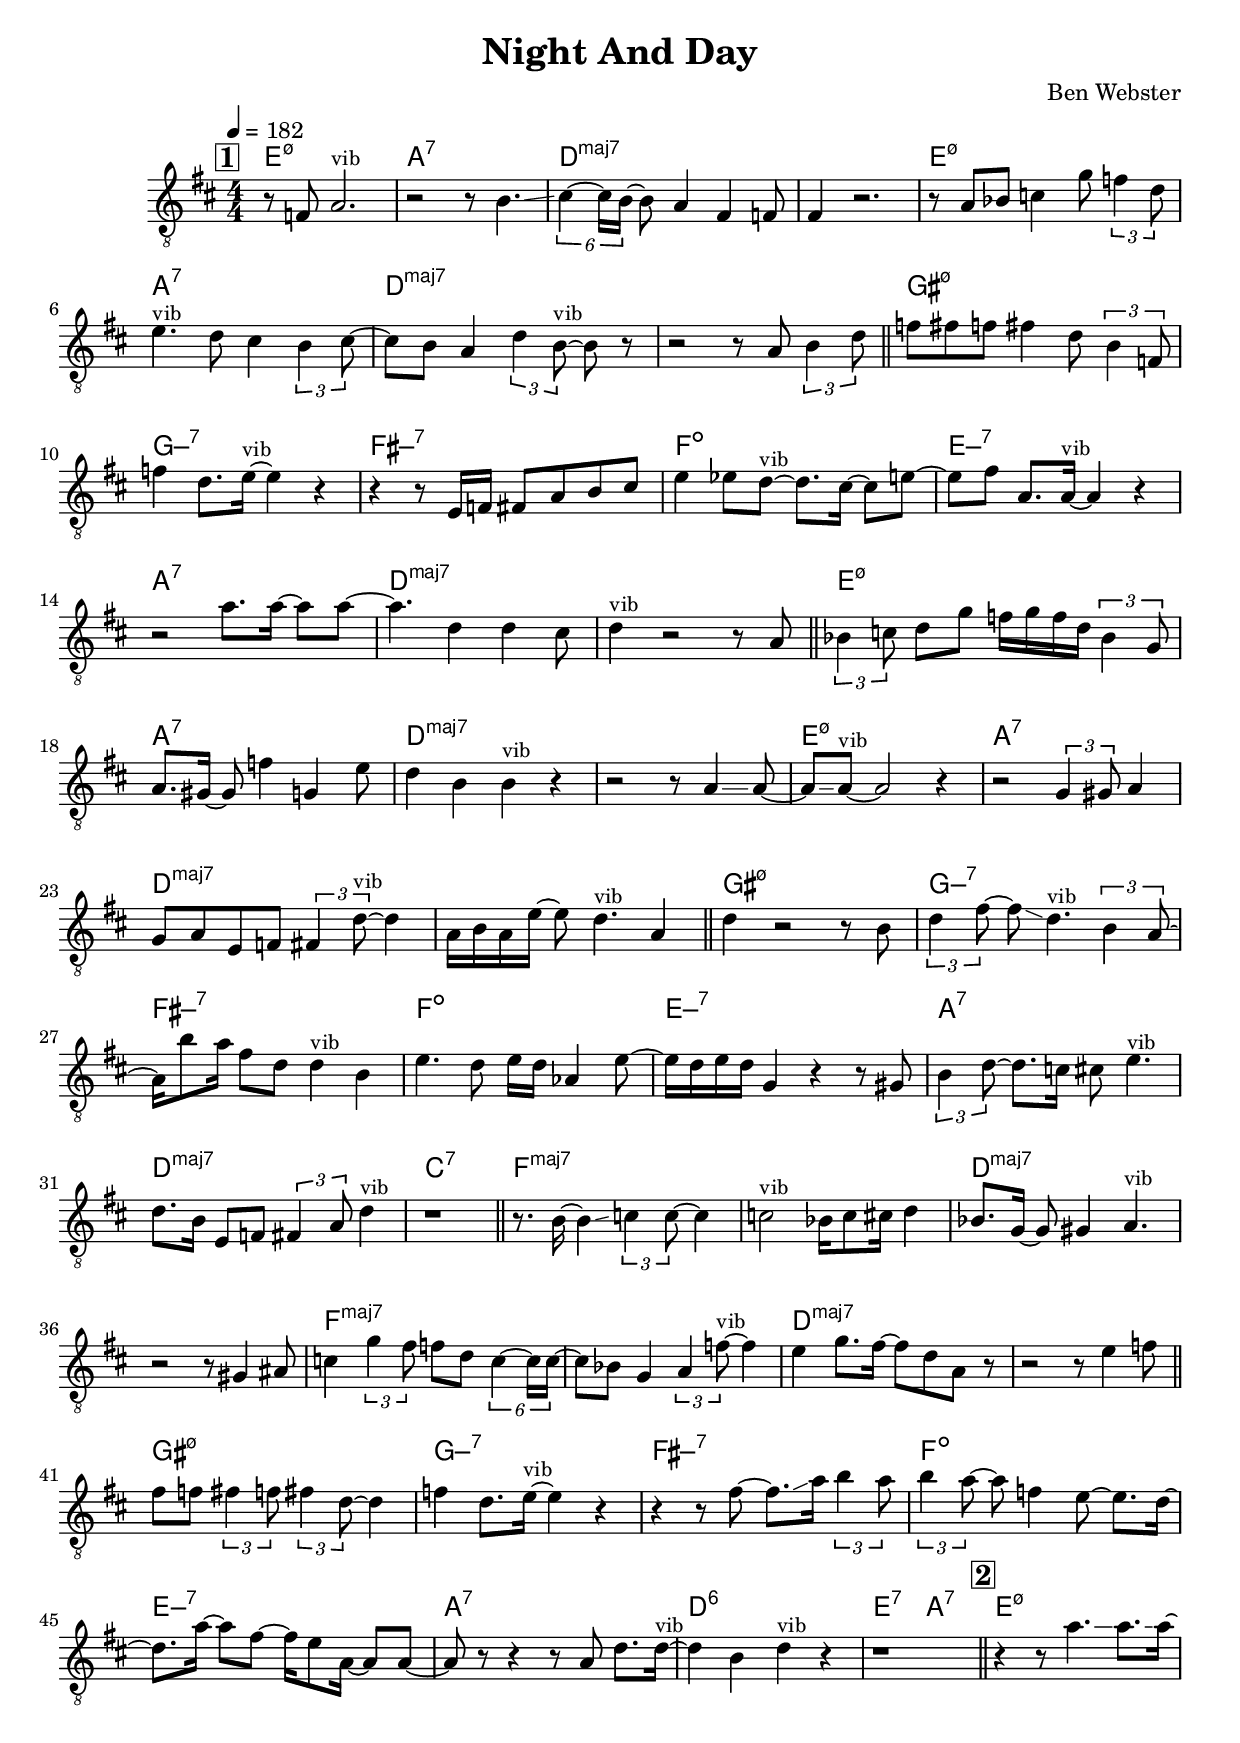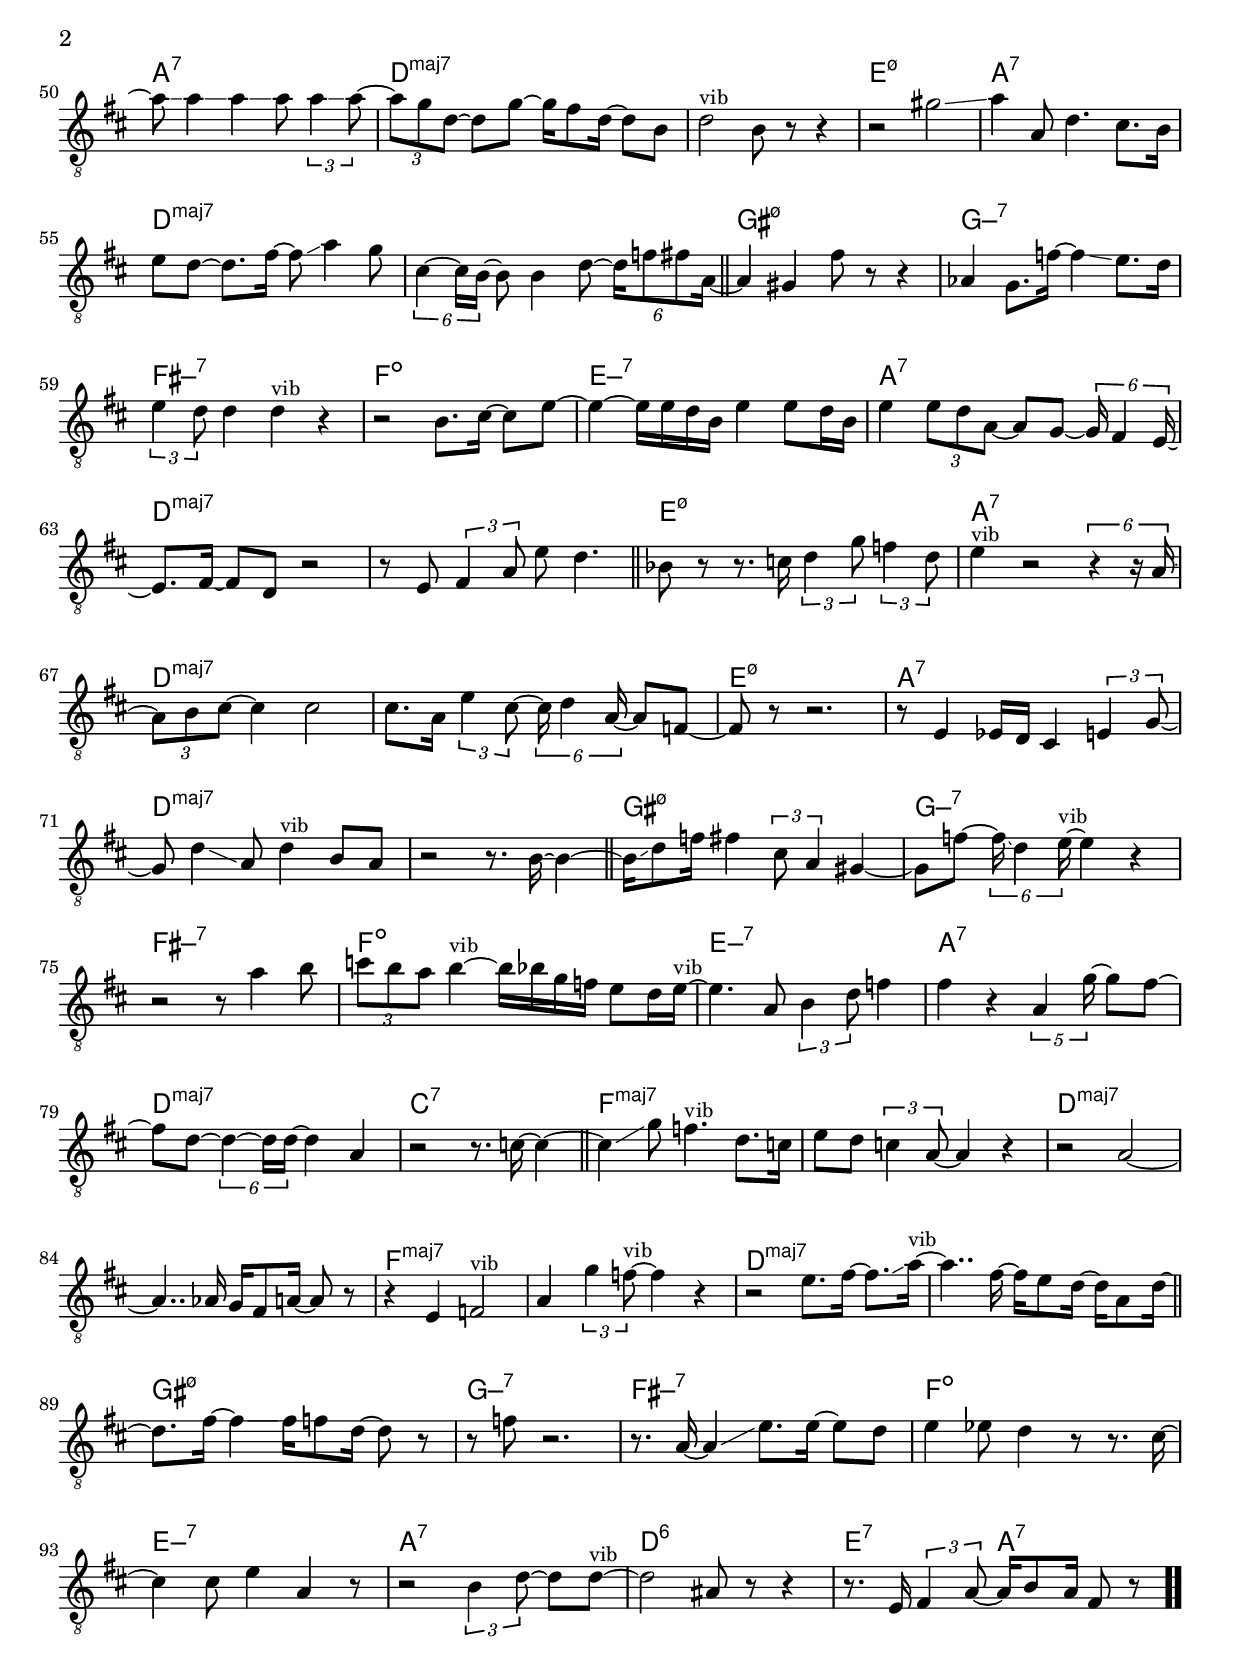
\version "2.13.2"

#(ly:set-option 'point-and-click #f)

\header {
  title = "Night And Day"
  composer = "Ben Webster"
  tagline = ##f
}
global =
{
    \override Staff.TimeSignature #'style = #'()
    \time 4/4
    \clef "treble_8"
    \key d \major
    \override Rest #'direction = #'0
    \override MultiMeasureRest #'staff-position = #0
}
\score
{
<<
    \transpose c' c'

    \new ChordNames { \chords {
      \set majorSevenSymbol = \markup { "maj7" }
      \set minorChordModifier = \markup { \char ##x2013 }
      
      | e1:min5-7 | a1:7 | d1:maj | s1 | e1:min5-7 | a1:7 | d1:maj | s1 
      | gis1:min5-7 | g1:min7 | fis1:min7 | f1:dim | e1:min7 | a1:7 | d1:maj | s1 
      | e1:min5-7 | a1:7 | d1:maj | s1 | e1:min5-7 | a1:7 | d1:maj | s1 
      | gis1:min5-7 | g1:min7 | fis1:min7 | f1:dim | e1:min7 | a1:7 | d1:maj | c1:7 
      | f1:maj | s1 | d1:maj | s1 | f1:maj | s1 | d1:maj | s1 
      | gis1:min5-7 | g1:min7 | fis1:min7 | f1:dim | e1:min7 | a1:7 | d1:6 | e2:7 a2:7 
      | e1:min5-7 | a1:7 | d1:maj | s1 | e1:min5-7 | a1:7 | d1:maj | s1 
      | gis1:min5-7 | g1:min7 | fis1:min7 | f1:dim | e1:min7 | a1:7 | d1:maj | s1 
      | e1:min5-7 | a1:7 | d1:maj | s1 | e1:min5-7 | a1:7 | d1:maj | s1 
      | gis1:min5-7 | g1:min7 | fis1:min7 | f1:dim | e1:min7 | a1:7 | d1:maj | c1:7 
      | f1:maj | s1 | d1:maj | s1 | f1:maj | s1 | d1:maj | s1 
      | gis1:min5-7 | g1:min7 | fis1:min7 | f1:dim | e1:min7 | a1:7 | d1:6 | e2:7 a2:7|
      }
      }

    \new Staff
    <<
    \transpose c' c'

    {
      \global
  		%\override Score.MetronomeMark #'transparent = ##t
  		%\override Score.MetronomeMark #'stencil = ##f
  		
  		\override HorizontalBracket #'direction = #UP
  		\override HorizontalBracket #'bracket-flare = #'(0 . 0)
  		
  		\override TextSpanner #'dash-fraction = #1.0
  		\override TextSpanner #'bound-details #'left #'text = \markup{ \concat{\draw-line #'(0 . -1.0) \draw-line #'(1.0 . 0) }}
  		\override TextSpanner #'bound-details #'right #'text = \markup{ \concat{ \draw-line #'(1.0 . 0) \draw-line #'(0 . -1.0) }}
          \set Score.markFormatter = #format-mark-box-numbers


      \tempo 4 = 182
      \set Score.currentBarNumber = #1
     
      \bar "||" \mark \default r8 f8 a2.^\markup{\left-align \small vib} 
      | r2 r8 b4.\glissando  
      | \tuplet 6/4 {cis'4~ cis'16 b16~} b8 a4 fis4 f8 
      | fis4 r2. 
      | r8 a8 bes8 c'4 g'8 \tuplet 3/2 {f'4 d'8} 
      | e'4.^\markup{\left-align \small vib} d'8 cis'4 \tuplet 3/2 {b4 cis'8~} 
      | cis'8 b8 a4 \tuplet 3/2 {d'4 b8~^\markup{\left-align \small vib}} b8 r8 
      | r2 r8 a8 \tuplet 3/2 {b4 d'8} 
      \bar "||" f'8 fis'8 f'8 fis'4 d'8 \tuplet 3/2 {b4 f8} 
      | f'4 d'8. e'16~^\markup{\left-align \small vib} e'4 r4 
      | r4 r8 e16 f16 fis8 a8 b8 cis'8 
      | e'4 es'8 d'8~^\markup{\left-align \small vib} d'8. cis'16~ cis'8 e'8~ 
      | e'8 fis'8 a8. a16~^\markup{\left-align \small vib} a4 r4 
      | r2 a'8. a'16~ a'8 a'8~ 
      | a'4. d'4 d'4 cis'8 
      | d'4^\markup{\left-align \small vib} r2 r8 a8 
      \bar "||" \tuplet 3/2 {bes4 c'8} d'8 g'8 f'16 g'16 f'16 d'16 \tuplet 3/2 {bes4 g8} 
      | a8. gis16~ gis8 f'4 g4 e'8 
      | d'4 b4 b4^\markup{\left-align \small vib} r4 
      | r2 r8 a4\glissando  a8~ 
      | a8\glissando  a8~^\markup{\left-align \small vib} a2 r4 
      | r2 \tuplet 3/2 {g4 gis8} a4 
      | g8 a8 e8 f8 \tuplet 3/2 {fis4 d'8~^\markup{\left-align \small vib}} d'4 
      | a16 b16 a16 e'16~ e'8 d'4.^\markup{\left-align \small vib} a4 
      \bar "||" d'4 r2 r8 b8 
      | \tuplet 3/2 {d'4 fis'8~} fis'8\glissando  d'4.^\markup{\left-align \small vib} \tuplet 3/2 {b4 a8~} 
      | a16 b'8 a'16 fis'8 d'8 d'4^\markup{\left-align \small vib} b4 
      | e'4. d'8 e'16 d'16 aes4 e'8~ 
      | e'16 d'16 e'16 d'16 g4 r4 r8 gis8 
      | \tuplet 3/2 {b4 d'8~} d'8. c'16 cis'8 e'4.^\markup{\left-align \small vib} 
      | d'8. b16 e8 f8 \tuplet 3/2 {fis4 a8} d'4^\markup{\left-align \small vib} 
      | r1 
      \bar "||" r8. b16~ b4\glissando  \tuplet 3/2 {c'4 c'8~} c'4 
      | c'2^\markup{\left-align \small vib} bes16 c'8 cis'16 d'4 
      | bes8. g16~ g8 gis4 a4.^\markup{\left-align \small vib} 
      | r2 r8 gis4 ais8 
      | c'4 \tuplet 3/2 {g'4 fis'8} f'8 d'8 \tuplet 6/4 {c'4~ c'16 c'16~} 
      | c'8 bes8 g4 \tuplet 3/2 {a4 f'8~^\markup{\left-align \small vib}} f'4 
      | e'4 g'8. fis'16~ fis'8 d'8 a8 r8 
      | r2 r8 e'4 f'8 
      \bar "||" fis'8 f'8 \tuplet 3/2 {fis'4 f'8} \tuplet 3/2 {fis'4 d'8~} d'4 
      | f'4 d'8. e'16~^\markup{\left-align \small vib} e'4 r4 
      | r4 r8 fis'8~ fis'8.\glissando  a'16 \tuplet 3/2 {b'4 a'8} 
      | \tuplet 3/2 {b'4 a'8~} a'8 f'4 e'8~ e'8. d'16~ 
      | d'8. a'16~ a'8 fis'8~ fis'16 e'8 a16~ a8 a8~ 
      | a8 r8 r4 r8 a8 d'8. d'16~^\markup{\left-align \small vib} 
      | d'4 b4 d'4^\markup{\left-align \small vib} r4 
      | r1 
      \bar "||" \mark \default r4 r8 a'4.\glissando  a'8.\glissando  a'16~ 
      | a'8\glissando  a'4\glissando  a'4\glissando  a'8 \tuplet 3/2 {a'4\glissando  a'8~} 
      | \tuplet 3/2 {a'8 g'8 d'8~} d'8 g'8~ g'16 fis'8 d'16~ d'8 b8 
      | d'2^\markup{\left-align \small vib} b8 r8 r4 
      | r2 gis'2\glissando  
      | a'4 a8 d'4. cis'8. b16 
      | e'8 d'8~ d'8. fis'16~ fis'8\glissando  a'4 g'8 
      | \tuplet 6/4 {cis'4~ cis'16 b16~} b8 b4 d'8~ \tuplet 6/4 {d'16 f'8 fis'8 a16~} 
      \bar "||" a4 gis4 fis'8 r8 r4 
      | aes4 g8. f'16~ f'4\glissando  e'8. d'16 
      | \tuplet 3/2 {e'4 d'8} d'4 d'4^\markup{\left-align \small vib} r4 
      | r2 b8. cis'16~ cis'8 e'8~ 
      | e'4~ e'16 e'16 d'16 b16 e'4 e'8 d'16 b16 
      | e'4 \tuplet 3/2 {e'8 d'8 a8~} a8 g8~ \tuplet 6/4 {g16 fis4 e16~} 
      | e8. fis16~ fis8 d8 r2 
      | r8 e8 \tuplet 3/2 {fis4 a8} e'8 d'4. 
      \bar "||" bes8 r8 r8. c'16 \tuplet 3/2 {d'4 g'8} \tuplet 3/2 {f'4 d'8} 
      | e'4^\markup{\left-align \small vib} r2 \tuplet 6/4 {r4 r16 a16~} 
      | \tuplet 3/2 {a8 b8 cis'8~} cis'4 cis'2 
      | cis'8. a16 \tuplet 3/2 {e'4 cis'8~} \tuplet 6/4 {cis'16 d'4 a16~} a8 f8~ 
      | f8 r8 r2. 
      | r8 e4 es16 d16 cis4 \tuplet 3/2 {e4 g8~} 
      | g8 d'4\glissando  a8 d'4^\markup{\left-align \small vib} b8 a8 
      | r2 r8. b16~ b4~ 
      \bar "||" b16\glissando  d'8 f'16 fis'4 \tuplet 3/2 {cis'8 a4} gis4~ 
      | gis8 f'8~ \tuplet 6/4 {f'16\glissando  d'4 e'16~^\markup{\left-align \small vib}} e'4 r4 
      | r2 r8 a'4 b'8 
      | \tuplet 3/2 {c''8 b'8 a'8} b'4~^\markup{\left-align \small vib} b'16 bes'16 g'16 f'16 e'8 d'16 e'16~^\markup{\left-align \small vib} 
      | e'4. a8 \tuplet 3/2 {b4 d'8} f'4 
      | fis'4 r4 \tuplet 5/4 {a4 g'16~} g'8 fis'8~ 
      | fis'8 d'8~ \tuplet 6/4 {d'4~ d'16 d'16~} d'4 a4 
      | r2 r8. c'16~ c'4~ 
      \bar "||" c'4\glissando  g'8 f'4.^\markup{\left-align \small vib} d'8. c'16 
      | e'8 d'8 \tuplet 3/2 {c'4 a8~} a4 r4 
      | r2 a2~ 
      | a4.. aes16 g16 fis8 a16~ a8 r8 
      | r4 e4 f2^\markup{\left-align \small vib} 
      | a4 \tuplet 3/2 {g'4 f'8~^\markup{\left-align \small vib}} f'4 r4 
      | r2 e'8. fis'16~ fis'8.\glissando  a'16~^\markup{\left-align \small vib} 
      | a'4.. fis'16~ fis'16 e'8 d'16~ d'16 a8 d'16~ 
      \bar "||" d'8. fis'16~ fis'4\glissando  fis'16 f'8 d'16~ d'8 r8 
      | r8 f'8 r2. 
      | r8. a16~ a4\glissando  e'8. e'16~ e'8 d'8 
      | e'4 es'8 d'4 r8 r8. cis'16~ 
      | cis'4 cis'8 e'4 a4 r8 
      | r2 \tuplet 3/2 {b4 d'8~} d'8 d'8~^\markup{\left-align \small vib} 
      | d'2 ais8 r8 r4 
      | r8. e16 \tuplet 3/2 {fis4 a8~} a16 b8 a16 fis8 r8\bar  ".."
    }
    >>
>>    
}
